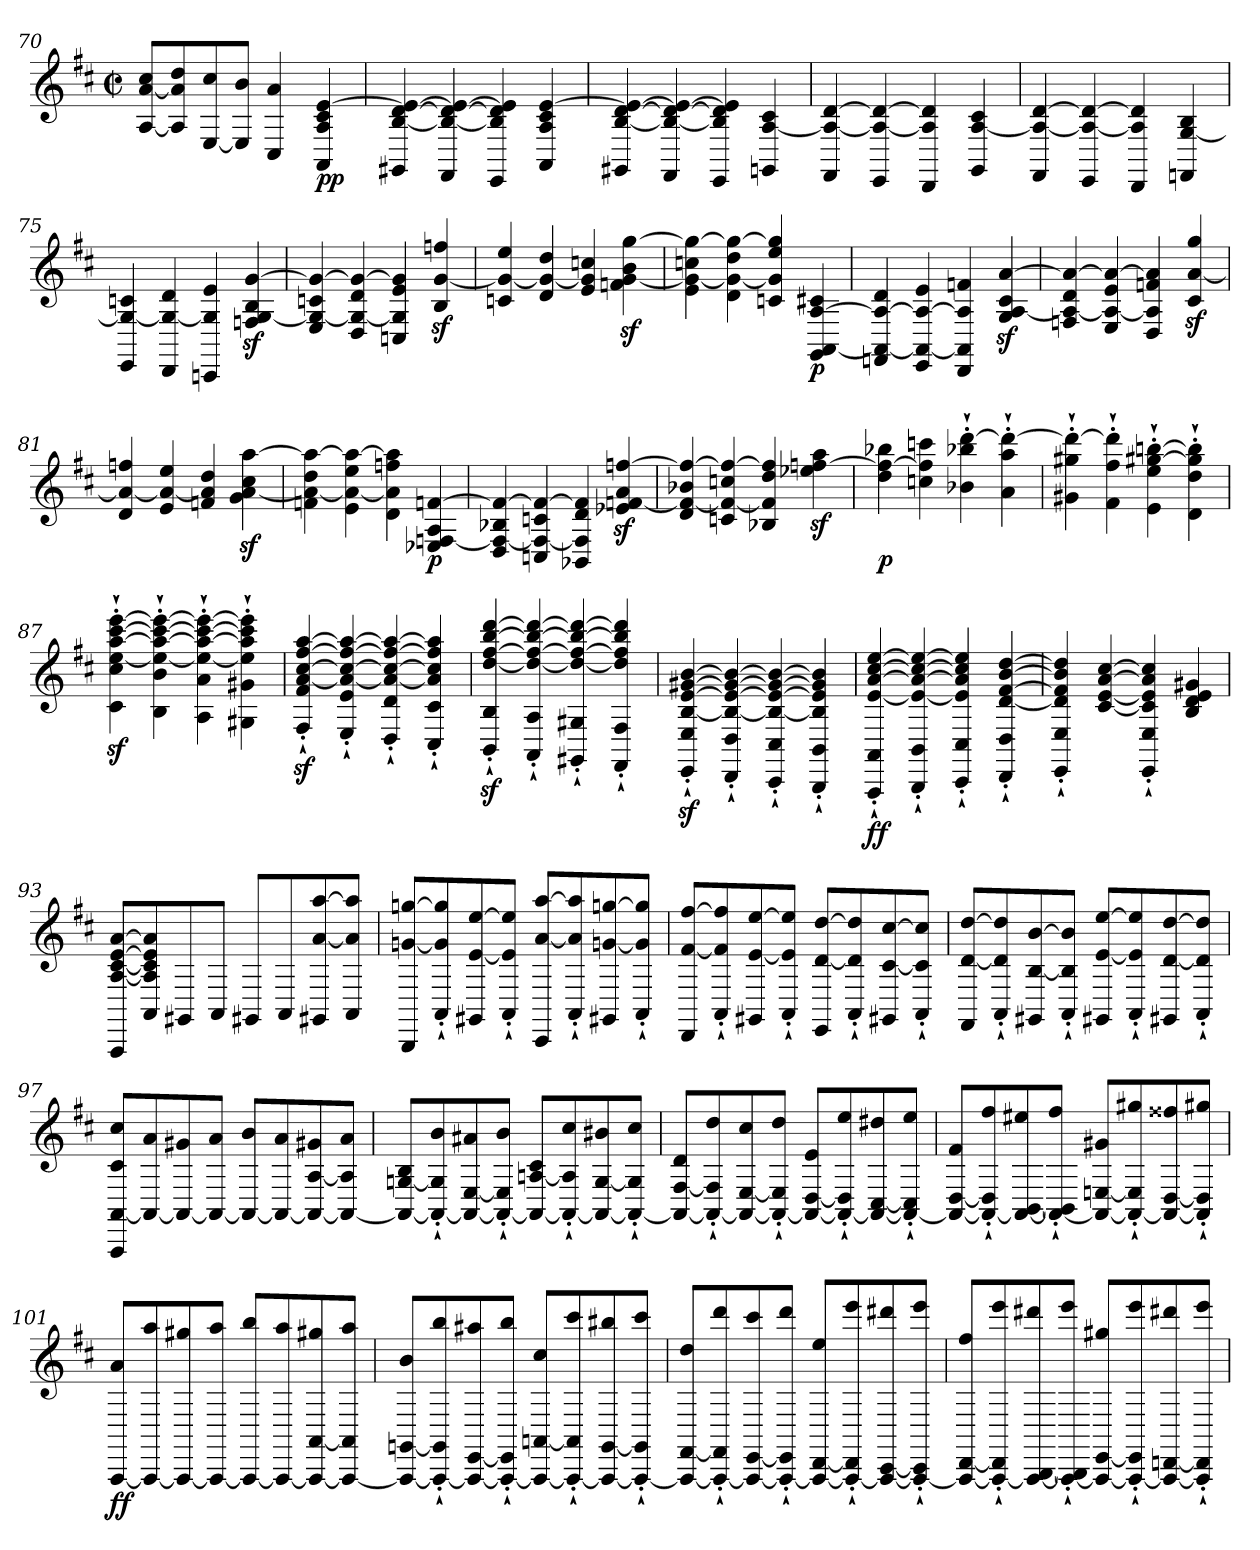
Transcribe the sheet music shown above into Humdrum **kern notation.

**kern	**dynam
*part1	*part1
*staff1	*staff1
*clefG2	*
*k[f#c#]	*
*D:	*
*M2/2	*
*met(c|)	*
=70	=70
[8A [8a 8cc#L	.
8A] 8a] 8dd	.
[8E 8cc#	.
8E] 8bJ	.
4C# 4a	.
4AA 4A 4c# [4e	pp
=71	=71
4GG#X [4B [4d 4e_	.
4FF# 4B_ 4d_ 4e_	.
4EE 4B] 4d] 4e]	.
4AA 4A 4c# [4e	.
=72	=72
4GG#X [4B [4d 4e_	.
4FF# 4B_ 4d_ 4e_	.
4EE 4B] 4d] 4e]	.
4GGn [4A 4c#	.
=73	=73
4FF# 4A_ [4d	.
4EE 4A_ 4d_	.
4DD 4A] 4d]	.
4GG [4A 4c#	.
=74	=74
4FF# 4A_ [4d	.
4EE 4A_ 4d_	.
4DD 4A] 4d]	.
4FFn [4G 4B	.
=75	=75
4EE 4G_ 4cn	.
4DD 4G_ 4d	.
4CCn 4G] 4e	.
4Fnz [4Gz 4Bz [4gz	.
=76	=76
4E 4G_ 4cn 4g_	.
4D 4G_ 4d 4g_	.
4Cn 4G] 4e 4g]	.
4Bz [4gz 4ffnz	.
=77	=77
4cn 4g_ 4ee	.
4d 4g_ 4dd	.
4e 4g] 4ccn	.
4fnz [4gz 4bz [4ggz	.
=78	=78
4e 4g_ 4ccn 4gg_	.
4d 4g_ 4dd 4gg_	.
4cn 4g] 4ee 4gg]	.
4GG [4AA [4A 4c#X	p
=79	=79
4FFn 4AA_ 4A_ 4d	.
4EE 4AA_ 4A_ 4e	.
4DD 4AA] 4A] 4fn	.
4Gz [4Az 4c#z [4az	.
=80	=80
4Fn 4A_ 4d 4a_	.
4E 4A_ 4e 4a_	.
4D 4A] 4fn 4a]	.
4c#z [4az 4ggz	.
=81	=81
4d 4a_ 4ffn	.
4e 4a_ 4ee	.
4fn 4a] 4dd	.
4gz [4az 4cc#z [4aaz	.
=82	=82
4fn 4a_ 4dd 4aa_	.
4e 4a_ 4ee 4aa_	.
4d 4a] 4ffn 4aa]	.
4E-X [4Fn 4A [4fn	p
=83	=83
4D 4Fn_ 4B-X 4fn_	.
4Cn 4F_ 4cn 4f_	.
4BB-X 4F] 4d 4f]	.
4e-Xz [4fnz 4az [4ffnz	.
=84	=84
4d 4fn_ 4b-X 4ffn_	.
4cn 4f_ 4ccn 4ff_	.
4B-X 4f] 4dd 4ff]	.
4ee-Xz [4ffnz 4aaz	.
=85	=85
4dd 4ffn_ 4bb-X	p
4ccn 4ff] 4cccn	.
4b-X'` 4bb-X'` [4ddd'`	.
4a'` 4aa'` 4ddd_'`	.
=86	=86
4g#X'` 4gg#X'` 4ddd_'`	.
4f#'` 4ff#'` 4ddd]'`	.
4e'` 4ee'` [4gg#X'` [4bbn'`	.
4d'` 4dd'` 4gg#]'` 4bb]'`	.
=87	=87
4c#z'` 4cc#z'` [4eez'` [4aaz'` [4ccc#z'` [4eeez'`	.
4B'` 4b'` 4ee_'` 4aa_'` 4ccc#_'` 4eee_'`	.
4A'` 4a'` 4ee_'` 4aa_'` 4ccc#_'` 4eee_'`	.
4G#X'` 4g#X'` 4ee]'` 4aa]'` 4ccc#]'` 4eee]'`	.
=88	=88
4F#z'` 4f#z'` [4az'` [4cc#z'` [4ff#z'` [4aaz'`	.
4E'` 4e'` 4a_'` 4cc#_'` 4ff#_'` 4aa_'`	.
4D'` 4d'` 4a_'` 4cc#_'` 4ff#_'` 4aa_'`	.
4C#'` 4c#'` 4a]'` 4cc#]'` 4ff#]'` 4aa]'`	.
=89	=89
4BBz'` 4Bz'` [4ddz'` [4ff#z'` [4bbz'` [4dddz'`	.
4AA'` 4A'` 4dd_'` 4ff#_'` 4bb_'` 4ddd_'`	.
4GG#X'` 4G#X'` 4dd_'` 4ff#_'` 4bb_'` 4ddd_'`	.
4FF#'` 4F#'` 4dd]'` 4ff#]'` 4bb]'` 4ddd]'`	.
=90	=90
4EEz'` 4Ez'` [4Bz'` [4ez'` [4g#Xz'` [4bz'`	.
4DD'` 4D'` 4B_'` 4e_'` 4g#_'` 4b_'`	.
4CC#'` 4C#'` 4B_'` 4e_'` 4g#_'` 4b_'`	.
4BBB'` 4BB'` 4B]'` 4e]'` 4g#]'` 4b]'`	.
=91	=91
4AAA'` 4AA'` [4e'` [4a'` [4cc#'` [4ee'`	ff
4BBB'` 4BB'` 4e_'` 4a_'` 4cc#_'` 4ee_'`	.
4CC#'` 4C#'` 4e]'` 4a]'` 4cc#]'` 4ee]'`	.
4DD'` 4D'` [4d'` [4f#'` [4b'` [4dd'`	.
=92	=92
4EE'` 4E'` 4d]'` 4f#]'` 4b]'` 4dd]'`	.
[4c# [4e [4a [4cc#	.
4EE'` 4E'` 4c#]'` 4e]'` 4a]'` 4cc#]'`	.
4B 4d 4e 4g#X	.
=93	=93
8AAA [8A [8c# [8e [8aL	.
8AA 8A] 8c#] 8e] 8a]	.
8GG#X	.
8AAJ	.
8GG#XL	.
8AA	.
8GG#X [8a [8aa	.
8AA 8a] 8aa]J	.
=94	=94
8BBB [8gn [8ggnL	.
8AA'` 8g]'` 8gg]'`	.
8GG#X [8e [8ee	.
8AA'` 8e]'` 8ee]'`J	.
8CC# [8a [8aaL	.
8AA'` 8a]'` 8aa]'`	.
8GG#X [8gn [8ggn	.
8AA'` 8g]'` 8gg]'`J	.
=95	=95
8DD [8f# [8ff#L	.
8AA'` 8f#]'` 8ff#]'`	.
8GG#X [8e [8ee	.
8AA'` 8e]'` 8ee]'`J	.
8EE [8d [8ddL	.
8AA'` 8d]'` 8dd]'`	.
8GG#X [8c# [8cc#	.
8AA'` 8c#]'` 8cc#]'`J	.
=96	=96
8FF# [8d [8ddL	.
8AA'` 8d]'` 8dd]'`	.
8GG#X [8B [8b	.
8AA'` 8B]'` 8b]'`J	.
8GG#X [8e [8eeL	.
8AA'` 8e]'` 8ee]'`	.
8GG#X [8d [8dd	.
8AA'` 8d]'` 8dd]'`J	.
=97	=97
8AAA [8AA 8c# 8cc#L	.
8AA_ 8a	.
8AA_ 8g#X	.
8AA_ 8aJ	.
8AA_ 8bL	.
8AA_ 8a	.
8AA_ [8A 8g#X	.
8AA_ 8A] 8aJ	.
=98	=98
8AA_ [8Gn 8BL	.
8AA_'` 8G]'` 8b'`	.
8AA_ [8E 8a#X	.
8AA_'` 8E]'` 8b'`J	.
8AA_ [8An 8c#L	.
8AA_'` 8A]'` 8cc#'`	.
8AA_ [8G 8b#X	.
8AA_'` 8G]'` 8cc#'`J	.
=99	=99
8AA_ [8F# 8dL	.
8AA_'` 8F#]'` 8dd'`	.
8AA_ [8E 8cc#	.
8AA_'` 8E]'` 8dd'`J	.
8AA_ [8D 8eL	.
8AA_'` 8D]'` 8ee'`	.
8AA_ [8C# 8dd#X	.
8AA_'` 8C#]'` 8ee'`J	.
=100	=100
8AA_ [8D 8f#L	.
8AA_'` 8D]'` 8ff#'`	.
8AA_ [8BB 8ee#X	.
8AA_'` 8BB]'` 8ff#'`J	.
8AA_ [8En 8g#XL	.
8AA_'` 8E]'` 8gg#X'`	.
8AA_ [8D 8ff##X	.
8AA]'` 8D]'` 8gg#X'`J	.
=101	=101
[8AAA 8aL	ff
8AAA_ 8aa	.
8AAA_ 8gg#X	.
8AAA_ 8aaJ	.
8AAA_ 8bbL	.
8AAA_ 8aa	.
8AAA_ [8AA 8gg#X	.
8AAA_ 8AA] 8aaJ	.
=102	=102
8AAA_ [8GGn 8bL	.
8AAA_'` 8GG]'` 8bb'`	.
8AAA_ [8EE 8aa#X	.
8AAA_'` 8EE]'` 8bb'`J	.
8AAA_ [8AAn 8cc#L	.
8AAA_'` 8AA]'` 8ccc#'`	.
8AAA_ [8GG 8bb#X	.
8AAA_'` 8GG]'` 8ccc#'`J	.
=103	=103
8AAA_ [8FF# 8ddL	.
8AAA_'` 8FF#]'` 8ddd'`	.
8AAA_ [8EE 8ccc#	.
8AAA_'` 8EE]'` 8ddd'`J	.
8AAA_ [8DD 8eeL	.
8AAA_'` 8DD]'` 8eee'`	.
8AAA_ [8CC# 8ddd#X	.
8AAA_'` 8CC#]'` 8eee'`J	.
=104	=104
8AAA_ [8DD 8ff#L	.
8AAA_'` 8DD]'` 8eee'`	.
8AAA_ [8BBB 8ddd#X	.
8AAA_'` 8BBB]'` 8eee'`J	.
8AAA_ [8EE 8gg#XL	.
8AAA_'` 8EE]'` 8eee'`	.
8AAA_ [8DDn 8ddd#X	.
8AAA]'` 8DD]'` 8eee'`J	.
=	=
*-	*-
